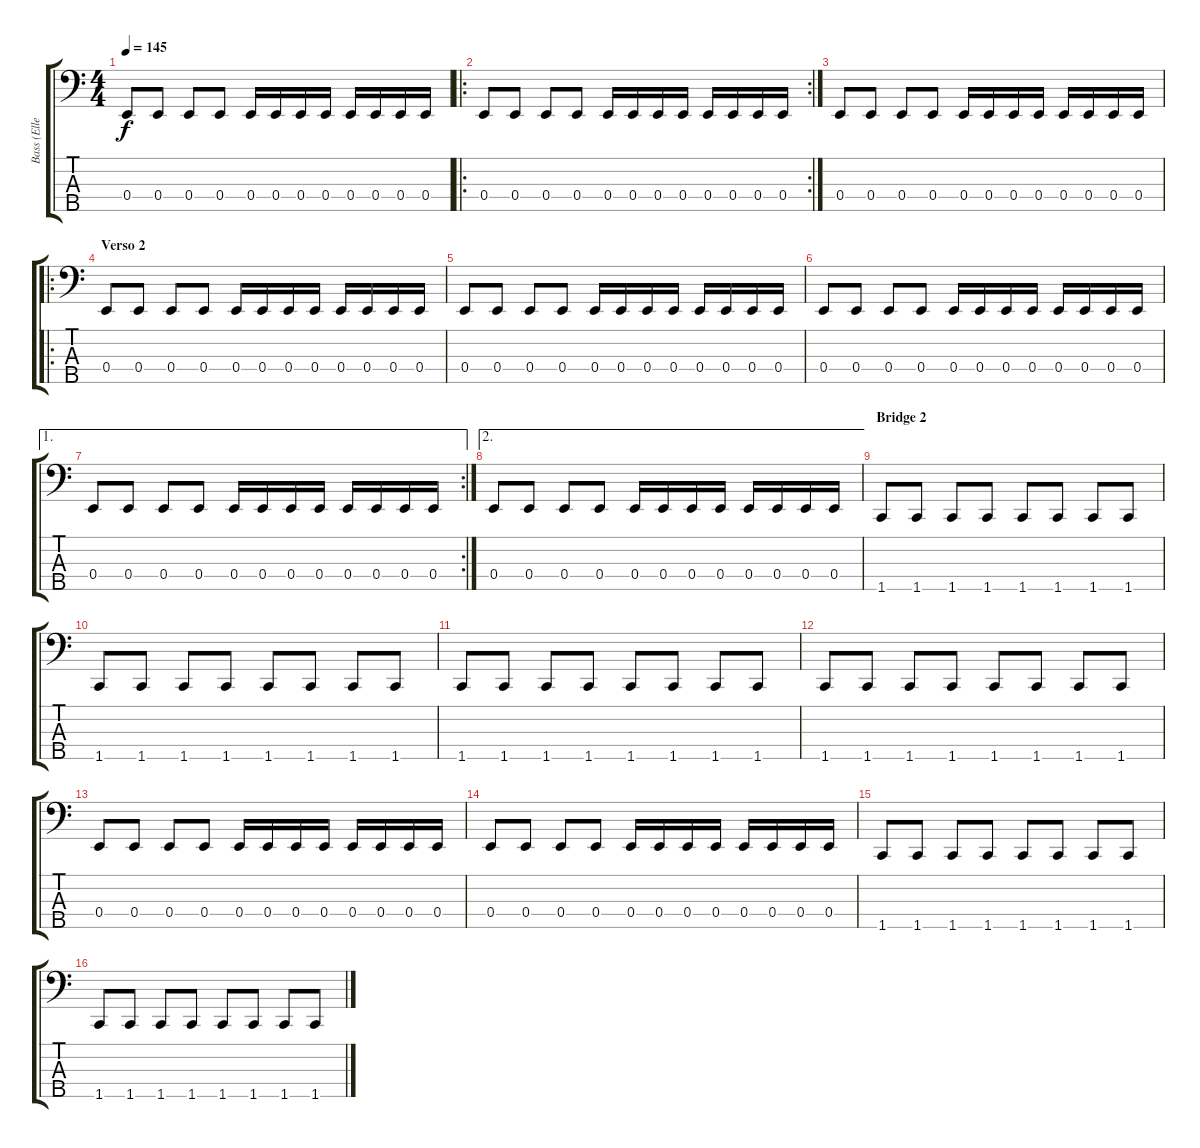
\track ("Bass (Ellefson)" "Bass (Elle") {instrument electricbasspick}
\staff {score tabs}
\tuning (G2 D2 A1 E1 B0) {hide}
\ts (4 4)
\tempo 145
\clef f4
\ks c
0.4.8{dy f} 0.4.8 0.4.8 0.4.8 0.4.16 0.4.16 0.4.16 0.4.16 0.4.16 0.4.16 0.4.16 0.4.16 |
\ro
\rc 2
0.4.8 0.4.8 0.4.8 0.4.8 0.4.16 0.4.16 0.4.16 0.4.16 0.4.16 0.4.16 0.4.16 0.4.16 |
0.4.8 0.4.8 0.4.8 0.4.8 0.4.16 0.4.16 0.4.16 0.4.16 0.4.16 0.4.16 0.4.16 0.4.16 |
\ro
\section ("" "Verso 2")
0.4.8 0.4.8 0.4.8 0.4.8 0.4.16 0.4.16 0.4.16 0.4.16 0.4.16 0.4.16 0.4.16 0.4.16 |
0.4.8 0.4.8 0.4.8 0.4.8 0.4.16 0.4.16 0.4.16 0.4.16 0.4.16 0.4.16 0.4.16 0.4.16 |
0.4.8 0.4.8 0.4.8 0.4.8 0.4.16 0.4.16 0.4.16 0.4.16 0.4.16 0.4.16 0.4.16 0.4.16 |
\ae 1
\rc 2
0.4.8 0.4.8 0.4.8 0.4.8 0.4.16 0.4.16 0.4.16 0.4.16 0.4.16 0.4.16 0.4.16 0.4.16 |
\ae 2
0.4.8 0.4.8 0.4.8 0.4.8 0.4.16 0.4.16 0.4.16 0.4.16 0.4.16 0.4.16 0.4.16 0.4.16 |
\section ("" "Bridge 2")
1.5.8 1.5.8 1.5.8 1.5.8 1.5.8 1.5.8 1.5.8 1.5.8 |
1.5.8 1.5.8 1.5.8 1.5.8 1.5.8 1.5.8 1.5.8 1.5.8 |
1.5.8 1.5.8 1.5.8 1.5.8 1.5.8 1.5.8 1.5.8 1.5.8 |
1.5.8 1.5.8 1.5.8 1.5.8 1.5.8 1.5.8 1.5.8 1.5.8 |
0.4.8 0.4.8 0.4.8 0.4.8 0.4.16 0.4.16 0.4.16 0.4.16 0.4.16 0.4.16 0.4.16 0.4.16 |
0.4.8 0.4.8 0.4.8 0.4.8 0.4.16 0.4.16 0.4.16 0.4.16 0.4.16 0.4.16 0.4.16 0.4.16 |
1.5.8 1.5.8 1.5.8 1.5.8 1.5.8 1.5.8 1.5.8 1.5.8 |
1.5.8 1.5.8 1.5.8 1.5.8 1.5.8 1.5.8 1.5.8 1.5.8
